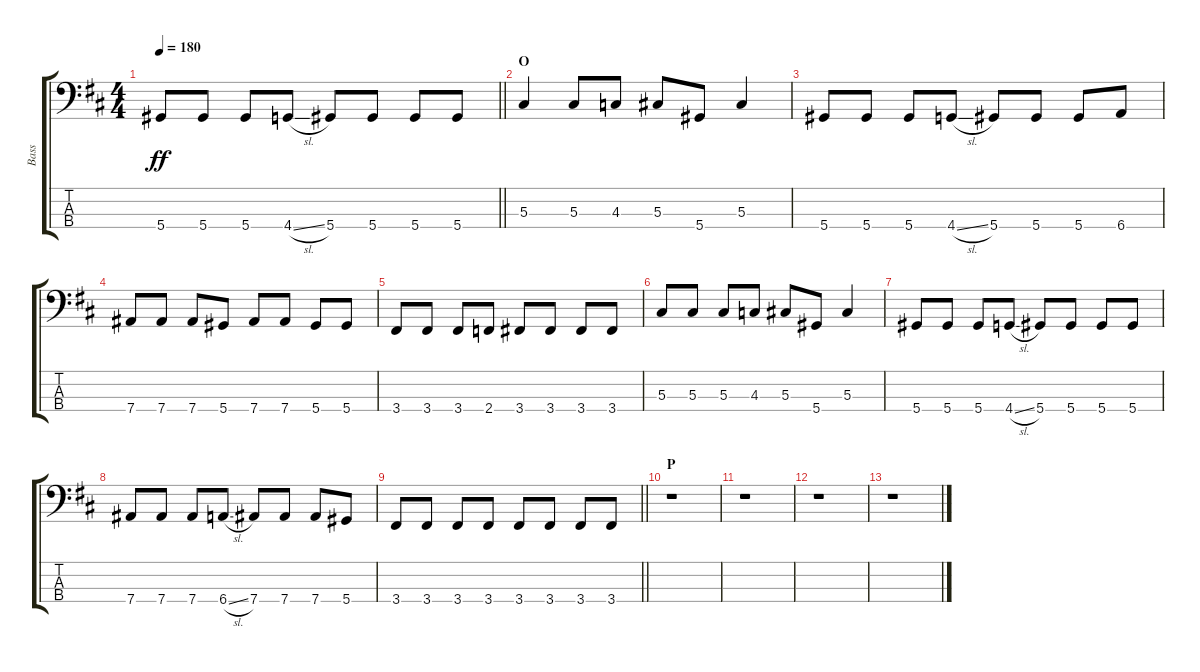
\track ("Bass" "Bass") {instrument electricbasspick}
\staff {score tabs}
\tuning (Gb2 Db2 Ab1 Eb1) {hide}
\ts (4 4)
\tempo 180
\clef f4
\barLineRight lightlight
\ks d
5.4.8{dy ff} 5.4.8 5.4.8 4.4{sl}.8 5.4.8 5.4.8 5.4.8 5.4.8 |
\section ("" "O")
5.3.4 5.3.8 4.3.8 5.3.8 5.4.8 5.3.4 |
5.4.8 5.4.8 5.4.8 4.4{sl}.8 5.4.8 5.4.8 5.4.8 6.4.8 |
7.4.8 7.4.8 7.4.8 5.4.8 7.4.8 7.4.8 5.4.8 5.4.8 |
3.4.8 3.4.8 3.4.8 2.4.8 3.4.8 3.4.8 3.4.8 3.4.8 |
5.3.8 5.3.8 5.3.8 4.3.8 5.3.8 5.4.8 5.3.4 |
5.4.8 5.4.8 5.4.8 4.4{sl}.8 5.4.8 5.4.8 5.4.8 5.4.8 |
7.4.8 7.4.8 7.4.8 6.4{sl}.8 7.4.8 7.4.8 7.4.8 5.4.8 |
\barLineRight lightlight
3.4.8 3.4.8 3.4.8 3.4.8 3.4.8 3.4.8 3.4.8 3.4.8 |
\section ("" "P")
r.1 |
r.1 |
r.1 |
r.1
